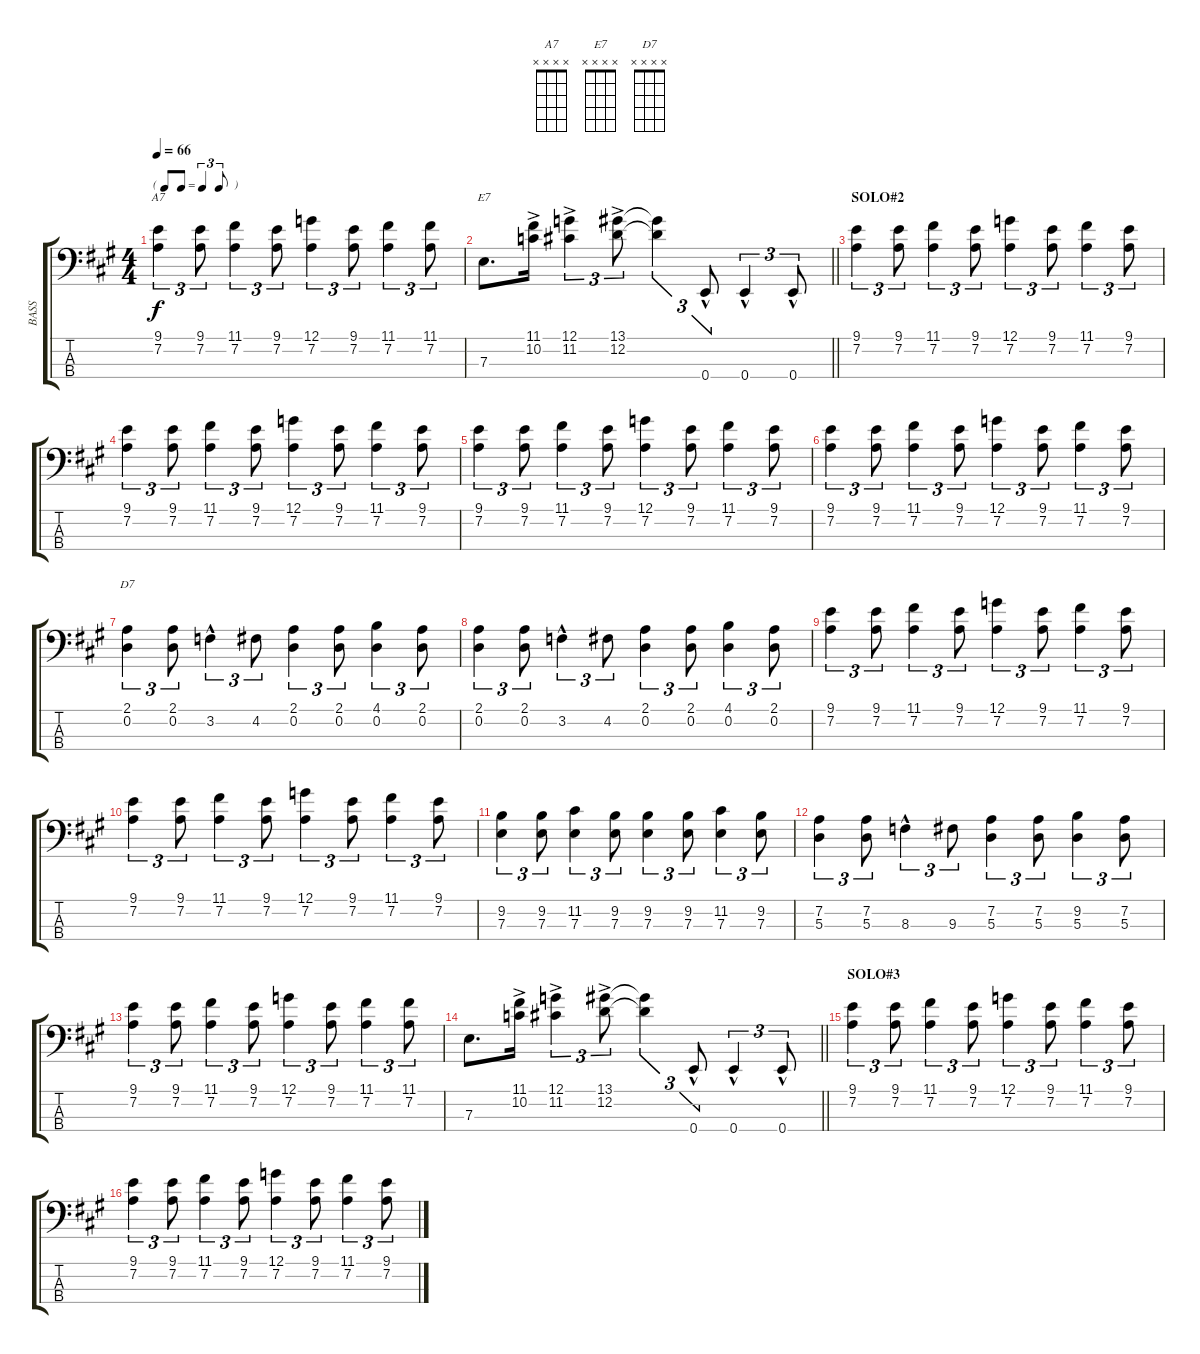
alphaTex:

\track ("BASS" "BASS") {instrument fretlessbass}
\staff {score tabs}
\tuning (G2 D2 A1 E1) {hide}
\chord ("A7" x x x x)
\chord ("E7" x x x x)
\chord ("D7" x x x x)
\ts (4 4)
\tf triplet8th
\tempo 66
\clef f4
\ks a
(9.1 7.2).4{tu (3 2) ch "A7" dy f} (9.1 7.2).8{tu (3 2)} (11.1 7.2).4{tu (3 2)} (9.1 7.2).8{tu (3 2)} (12.1 7.2).4{tu (3 2)} (9.1 7.2).8{tu (3 2)} (11.1 7.2).4{tu (3 2)} (11.1 7.2).8{tu (3 2)} |
\barLineRight lightlight
7.3.8{d ch "E7"} (11.1{ac} 10.2{ac}).16 (12.1{ac} 11.2{ac}).4{tu (3 2)} (13.1{ac} 12.2{ac}).8{tu (3 2)} (13.1{t} 12.2{t}).4{tu (3 2)} 0.4{hac}.8{tu (3 2)} 0.4{hac}.4{tu (3 2)} 0.4{hac}.8{tu (3 2)} |
\section ("" "SOLO#2")
(9.1 7.2).4{tu (3 2)} (9.1 7.2).8{tu (3 2)} (11.1 7.2).4{tu (3 2)} (9.1 7.2).8{tu (3 2)} (12.1 7.2).4{tu (3 2)} (9.1 7.2).8{tu (3 2)} (11.1 7.2).4{tu (3 2)} (9.1 7.2).8{tu (3 2)} |
(9.1 7.2).4{tu (3 2)} (9.1 7.2).8{tu (3 2)} (11.1 7.2).4{tu (3 2)} (9.1 7.2).8{tu (3 2)} (12.1 7.2).4{tu (3 2)} (9.1 7.2).8{tu (3 2)} (11.1 7.2).4{tu (3 2)} (9.1 7.2).8{tu (3 2)} |
(9.1 7.2).4{tu (3 2)} (9.1 7.2).8{tu (3 2)} (11.1 7.2).4{tu (3 2)} (9.1 7.2).8{tu (3 2)} (12.1 7.2).4{tu (3 2)} (9.1 7.2).8{tu (3 2)} (11.1 7.2).4{tu (3 2)} (9.1 7.2).8{tu (3 2)} |
(9.1 7.2).4{tu (3 2)} (9.1 7.2).8{tu (3 2)} (11.1 7.2).4{tu (3 2)} (9.1 7.2).8{tu (3 2)} (12.1 7.2).4{tu (3 2)} (9.1 7.2).8{tu (3 2)} (11.1 7.2).4{tu (3 2)} (9.1 7.2).8{tu (3 2)} |
(2.1 0.2).4{tu (3 2) ch "D7"} (2.1 0.2).8{tu (3 2)} 3.2{hac}.4{tu (3 2)} 4.2.8{tu (3 2)} (2.1 0.2).4{tu (3 2)} (2.1 0.2).8{tu (3 2)} (4.1 0.2).4{tu (3 2)} (2.1 0.2).8{tu (3 2)} |
(2.1 0.2).4{tu (3 2)} (2.1 0.2).8{tu (3 2)} 3.2{hac}.4{tu (3 2)} 4.2.8{tu (3 2)} (2.1 0.2).4{tu (3 2)} (2.1 0.2).8{tu (3 2)} (4.1 0.2).4{tu (3 2)} (2.1 0.2).8{tu (3 2)} |
(9.1 7.2).4{tu (3 2)} (9.1 7.2).8{tu (3 2)} (11.1 7.2).4{tu (3 2)} (9.1 7.2).8{tu (3 2)} (12.1 7.2).4{tu (3 2)} (9.1 7.2).8{tu (3 2)} (11.1 7.2).4{tu (3 2)} (9.1 7.2).8{tu (3 2)} |
(9.1 7.2).4{tu (3 2)} (9.1 7.2).8{tu (3 2)} (11.1 7.2).4{tu (3 2)} (9.1 7.2).8{tu (3 2)} (12.1 7.2).4{tu (3 2)} (9.1 7.2).8{tu (3 2)} (11.1 7.2).4{tu (3 2)} (9.1 7.2).8{tu (3 2)} |
(9.2 7.3).4{tu (3 2)} (9.2 7.3).8{tu (3 2)} (11.2 7.3).4{tu (3 2)} (9.2 7.3).8{tu (3 2)} (9.2 7.3).4{tu (3 2)} (9.2 7.3).8{tu (3 2)} (11.2 7.3).4{tu (3 2)} (9.2 7.3).8{tu (3 2)} |
(7.2 5.3).4{tu (3 2)} (7.2 5.3).8{tu (3 2)} 8.3{hac}.4{tu (3 2)} 9.3.8{tu (3 2)} (7.2 5.3).4{tu (3 2)} (7.2 5.3).8{tu (3 2)} (9.2 5.3).4{tu (3 2)} (7.2 5.3).8{tu (3 2)} |
(9.1 7.2).4{tu (3 2)} (9.1 7.2).8{tu (3 2)} (11.1 7.2).4{tu (3 2)} (9.1 7.2).8{tu (3 2)} (12.1 7.2).4{tu (3 2)} (9.1 7.2).8{tu (3 2)} (11.1 7.2).4{tu (3 2)} (11.1 7.2).8{tu (3 2)} |
\barLineRight lightlight
7.3.8{d} (11.1{ac} 10.2{ac}).16 (12.1{ac} 11.2{ac}).4{tu (3 2)} (13.1{ac} 12.2{ac}).8{tu (3 2)} (13.1{t} 12.2{t}).4{tu (3 2)} 0.4{hac}.8{tu (3 2)} 0.4{hac}.4{tu (3 2)} 0.4{hac}.8{tu (3 2)} |
\section ("" "SOLO#3")
(9.1 7.2).4{tu (3 2)} (9.1 7.2).8{tu (3 2)} (11.1 7.2).4{tu (3 2)} (9.1 7.2).8{tu (3 2)} (12.1 7.2).4{tu (3 2)} (9.1 7.2).8{tu (3 2)} (11.1 7.2).4{tu (3 2)} (9.1 7.2).8{tu (3 2)} |
(9.1 7.2).4{tu (3 2)} (9.1 7.2).8{tu (3 2)} (11.1 7.2).4{tu (3 2)} (9.1 7.2).8{tu (3 2)} (12.1 7.2).4{tu (3 2)} (9.1 7.2).8{tu (3 2)} (11.1 7.2).4{tu (3 2)} (9.1 7.2).8{tu (3 2)}
